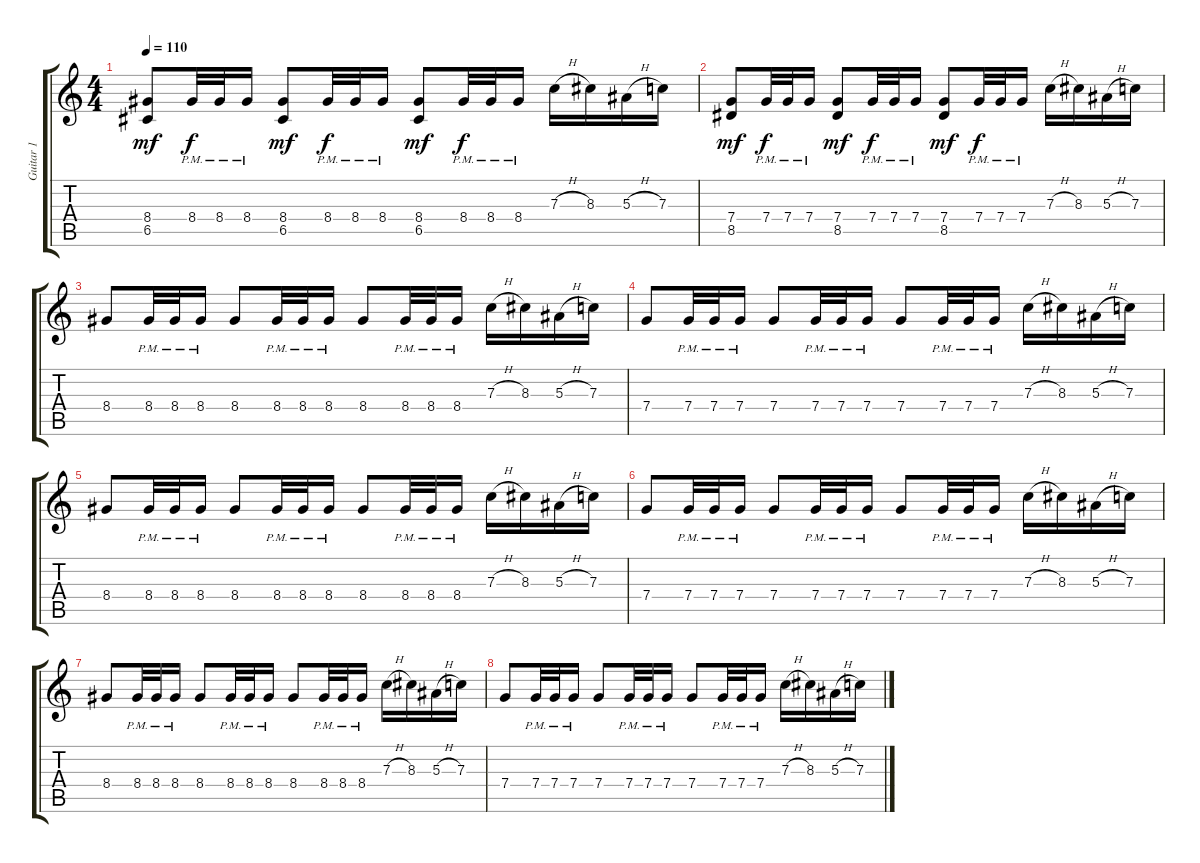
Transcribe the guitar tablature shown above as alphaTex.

\track ("Guitar 1" "Guitar 1") {instrument distortionguitar}
\staff {score tabs}
\tuning (D4 A3 F3 C3 G2 C2) {hide}
\ts (4 4)
\tempo 110
\clef g2
\ks c
(8.4 6.5).8{dy mf} 8.4{pm}.32{dy f} 8.4{pm}.32 8.4{pm}.16 (8.4 6.5).8{dy mf} 8.4{pm}.32{dy f} 8.4{pm}.32 8.4{pm}.16 (8.4 6.5).8{dy mf} 8.4{pm}.32{dy f} 8.4{pm}.32 8.4{pm}.16 7.3{h}.16 8.3.16 5.3{h}.16 7.3.16 |
(7.4 8.5).8{dy mf} 7.4{pm}.32{dy f} 7.4{pm}.32 7.4{pm}.16 (7.4 8.5).8{dy mf} 7.4{pm}.32{dy f} 7.4{pm}.32 7.4{pm}.16 (7.4 8.5).8{dy mf} 7.4{pm}.32{dy f} 7.4{pm}.32 7.4{pm}.16 7.3{h}.16 8.3.16 5.3{h}.16 7.3.16 |
8.4.8 8.4{pm}.32 8.4{pm}.32 8.4{pm}.16 8.4.8 8.4{pm}.32 8.4{pm}.32 8.4{pm}.16 8.4.8 8.4{pm}.32 8.4{pm}.32 8.4{pm}.16 7.3{h}.16 8.3.16 5.3{h}.16 7.3.16 |
7.4.8 7.4{pm}.32 7.4{pm}.32 7.4{pm}.16 7.4.8 7.4{pm}.32 7.4{pm}.32 7.4{pm}.16 7.4.8 7.4{pm}.32 7.4{pm}.32 7.4{pm}.16 7.3{h}.16 8.3.16 5.3{h}.16 7.3.16 |
8.4.8 8.4{pm}.32 8.4{pm}.32 8.4{pm}.16 8.4.8 8.4{pm}.32 8.4{pm}.32 8.4{pm}.16 8.4.8 8.4{pm}.32 8.4{pm}.32 8.4{pm}.16 7.3{h}.16 8.3.16 5.3{h}.16 7.3.16 |
7.4.8 7.4{pm}.32 7.4{pm}.32 7.4{pm}.16 7.4.8 7.4{pm}.32 7.4{pm}.32 7.4{pm}.16 7.4.8 7.4{pm}.32 7.4{pm}.32 7.4{pm}.16 7.3{h}.16 8.3.16 5.3{h}.16 7.3.16 |
8.4.8 8.4{pm}.32 8.4{pm}.32 8.4{pm}.16 8.4.8 8.4{pm}.32 8.4{pm}.32 8.4{pm}.16 8.4.8 8.4{pm}.32 8.4{pm}.32 8.4{pm}.16 7.3{h}.16 8.3.16 5.3{h}.16 7.3.16 |
7.4.8 7.4{pm}.32 7.4{pm}.32 7.4{pm}.16 7.4.8 7.4{pm}.32 7.4{pm}.32 7.4{pm}.16 7.4.8 7.4{pm}.32 7.4{pm}.32 7.4{pm}.16 7.3{h}.16 8.3.16 5.3{h}.16 7.3.16
